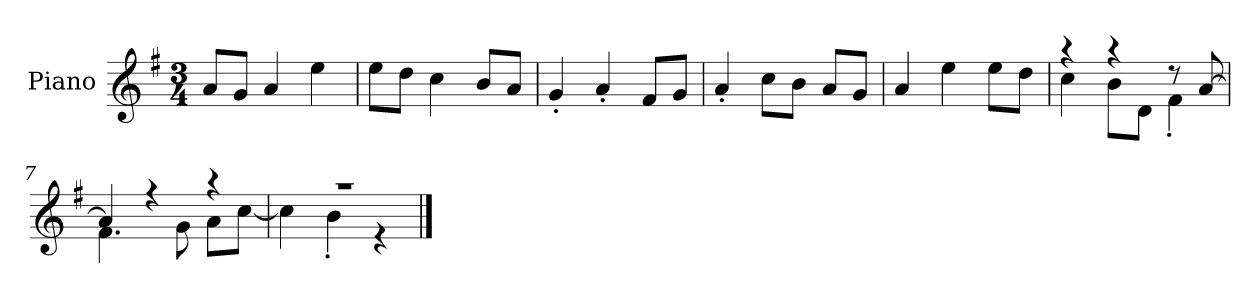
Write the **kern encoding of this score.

**kern
*part1
*staff1
*I"Piano
*I'P-no
*clefG2
*k[f#]
*M3/4
*MM175
=1
8a/L
8g/J
4a/
4ee\
=2
8ee\L
8dd\J
4cc\
8b/L
8a/J
=3
4g'/
4a'/
8f#/L
8g/J
=4
4a'/
8cc\L
8b\J
8a/L
8g/J
=5
4a/
4ee\
8ee\L
8dd\J
=6
*^
4r	4cc\
4r	8b\L
.	8d\J
8r	4f#'\
[8a/	.
=7	=7
4a/]	4.f#\
4r	.
.	8g\
4r	8a\L
.	[8cc\J
=8	=8
2.r	4cc\]
.	4b'\
.	4r
*v	*v
==
*-
